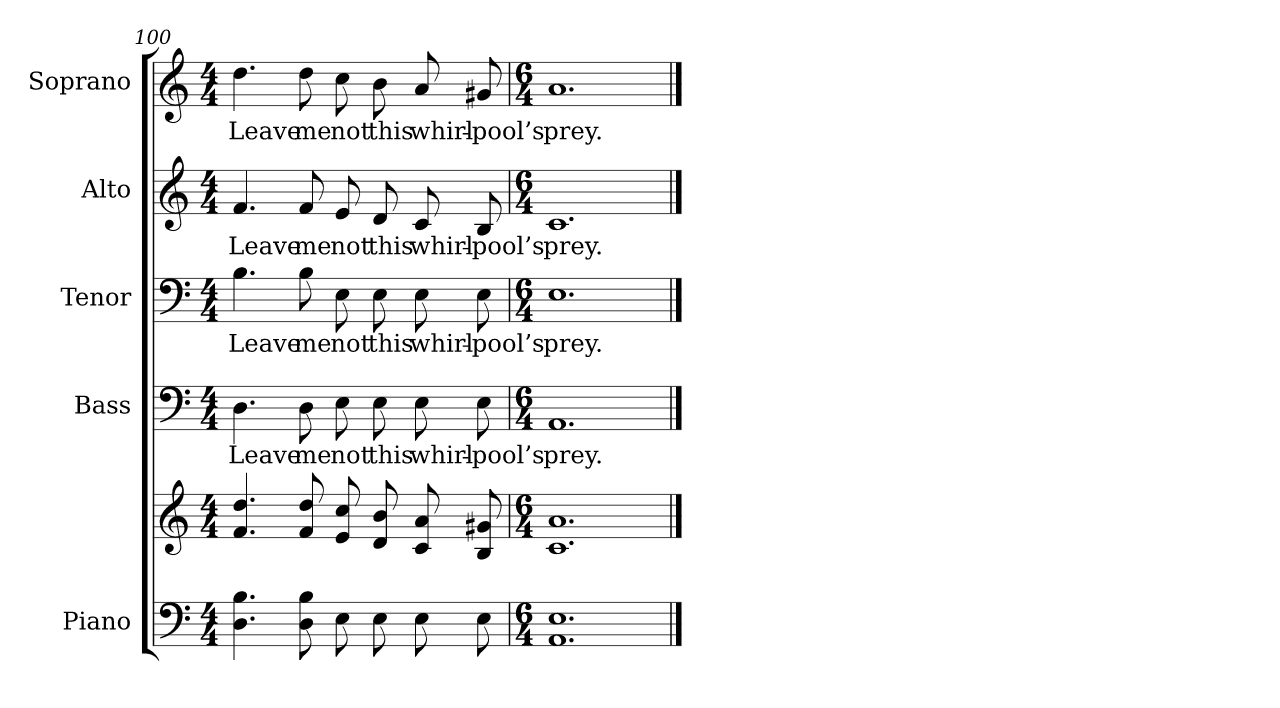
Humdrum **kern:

**kern	**kern	**kern	**text	**kern	**text	**kern	**text	**kern	**text
*part5	*part5	*part4	*part4	*part3	*part3	*part2	*part2	*part1	*part1
*staff6	*staff5	*staff4	*staff4	*staff3	*staff3	*staff2	*staff2	*staff1	*staff1
*I"Piano	*	*I"Bass	*	*I"Tenor	*	*I"Alto	*	*I"Soprano	*
*I'Pno.	*	*I'B.	*	*I'T.	*	*I'A.	*	*I'S.	*
*clefF4	*clefG2	*clefF4	*	*clefF4	*	*clefG2	*	*clefG2	*
*k[]	*k[]	*k[]	*	*k[]	*	*k[]	*	*k[]	*
*C:	*C:	*C:	*	*C:	*	*C:	*	*C:	*
*M4/4	*M4/4	*M4/4	*	*M4/4	*	*M4/4	*	*M4/4	*
=100	=100	=100	=100	=100	=100	=100	=100	=100	=100
!	!	!	!LO:LY:b:color=#000000	!	!	!	!	!	!
!	!	!	!	!	!LO:LY:b:color=#000000	!	!	!	!
!	!	!	!	!	!	!	!LO:LY:b:color=#000000	!	!
!	!	!	!	!	!	!	!	!	!LO:LY:b:color=#000000
4.Di\ 4.Bi	4.fi/ 4.ddi	4.Di\	Leave	4.Bi\	Leave	4.fi/	Leave	4.ddi\	Leave
!	!	!	!LO:LY:b:color=#000000	!	!	!	!	!	!
!	!	!	!	!	!LO:LY:b:color=#000000	!	!	!	!
!	!	!	!	!	!	!	!LO:LY:b:color=#000000	!	!
!	!	!	!	!	!	!	!	!	!LO:LY:b:color=#000000
8Di\ 8Bi	8fi/ 8ddi	8Di\	me	8Bi\	me	8fi/	me	8ddi\	me
!	!	!	!LO:LY:b:color=#000000	!	!	!	!	!	!
!	!	!	!	!	!LO:LY:b:color=#000000	!	!	!	!
!	!	!	!	!	!	!	!LO:LY:b:color=#000000	!	!
!	!	!	!	!	!	!	!	!	!LO:LY:b:color=#000000
8Ei\	8ei/ 8cci	8Ei\	not	8Ei\	not	8ei/	not	8cci\	not
!	!	!	!LO:LY:b:color=#000000	!	!	!	!	!	!
!	!	!	!	!	!LO:LY:b:color=#000000	!	!	!	!
!	!	!	!	!	!	!	!LO:LY:b:color=#000000	!	!
!	!	!	!	!	!	!	!	!	!LO:LY:b:color=#000000
8Ei\	8di/ 8bi	8Ei\	this	8Ei\	this	8di/	this	8bi\	this
!	!	!	!LO:LY:b:color=#000000	!	!	!	!	!	!
!	!	!	!	!	!LO:LY:b:color=#000000	!	!	!	!
!	!	!	!	!	!	!	!LO:LY:b:color=#000000	!	!
!	!	!	!	!	!	!	!	!	!LO:LY:b:color=#000000
8Ei\	8ci/ 8ai	8Ei\	whirl-	8Ei\	whirl-	8ci/	whirl-	8ai/	whirl-
!	!	!	!LO:LY:b:color=#000000	!	!	!	!	!	!
!	!	!	!	!	!LO:LY:b:color=#000000	!	!	!	!
!	!	!	!	!	!	!	!LO:LY:b:color=#000000	!	!
!	!	!	!	!	!	!	!	!	!LO:LY:b:color=#000000
8Ei\	8Bi/ 8g#Xi	8Ei\	pool’s	8Ei\	pool’s	8Bi/	pool’s	8g#Xi/	pool’s
!!LO:LB:g=z
=101	=101	=101	=101	=101	=101	=101	=101	=101	=101
*M6/4	*M6/4	*M6/4	*	*M6/4	*	*M6/4	*	*M6/4	*
!	!	!	!LO:LY:b:color=#000000	!	!	!	!	!	!
!	!	!	!	!	!LO:LY:b:color=#000000	!	!	!	!
!	!	!	!	!	!	!	!LO:LY:b:color=#000000	!	!
!	!	!	!	!	!	!	!	!	!LO:LY:b:color=#000000
1.AAi 1.Ei	1.ci 1.ai	1.AAi	prey.	1.Ei	prey.	1.ci	prey.	1.ai	prey.
==	==	==	==	==	==	==	==	==	==
*-	*-	*-	*-	*-	*-	*-	*-	*-	*-
